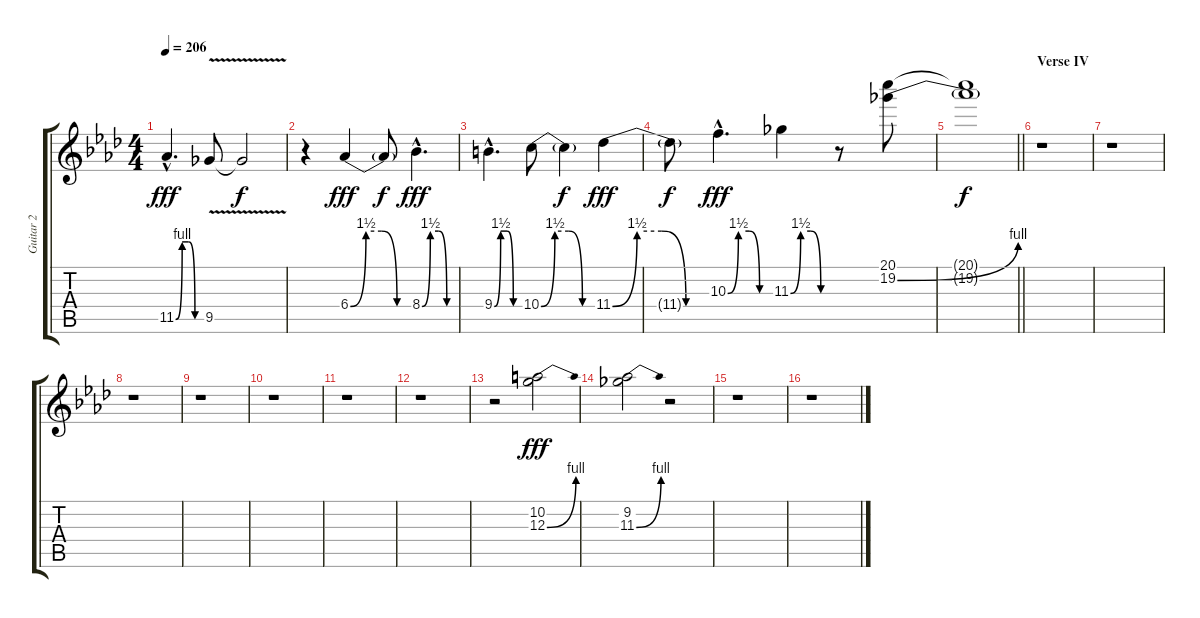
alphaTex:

\track ("Guitar 2" "Guitar 2") {instrument distortionguitar}
\staff {score tabs}
\tuning (E4 B3 G3 D3 A2 E2) {hide}
\ts (4 4)
\tempo 206
\clef g2
\ks ab
11.5{be (custom 0 0 15 4 30 4 45 0 60 0) hac}.4{d dy fff} 9.5{v}.8 9.5{t}.2{dy f} |
r.4 6.4{be (custom 0 0 15 6 30 6 45 0 60 0)}.4{dy fff} 6.4{t}.8{dy f} 8.4{be (custom 0 0 15 6 30 6 45 0 60 0) hac}.4{d dy fff} |
9.4{be (custom 0 0 15 6 30 6 45 0 60 0) hac}.4{d} 10.4{be (custom 0 0 15 6 30 6 45 0 60 0)}.8 10.4{t}.4{dy f} 11.4{be (custom 0 0 15 6 30 6 45 0 60 0)}.4{dy fff} |
11.4{t}.8{dy f} 10.3{be (custom 0 0 15 6 30 6 45 0 60 0) hac}.4{d dy fff} 11.3{be (custom 0 0 15 6 30 6 45 0 60 0)}.4 r.8 (20.1 19.2{be (bend 0 0 60 4)}).8 |
\barLineRight lightlight
(20.1{t} 19.2{t}).1{dy f} |
\section ("" "Verse IV")
r.1 |
r.1 |
r.1 |
r.1 |
r.1 |
r.1 |
r.1 |
r.2 (10.2 12.3{be (bend 0 0 60 4)}).2{dy fff} |
(9.2 11.3{be (bend 0 0 60 4)}).2 r.2 |
r.1 |
r.1
